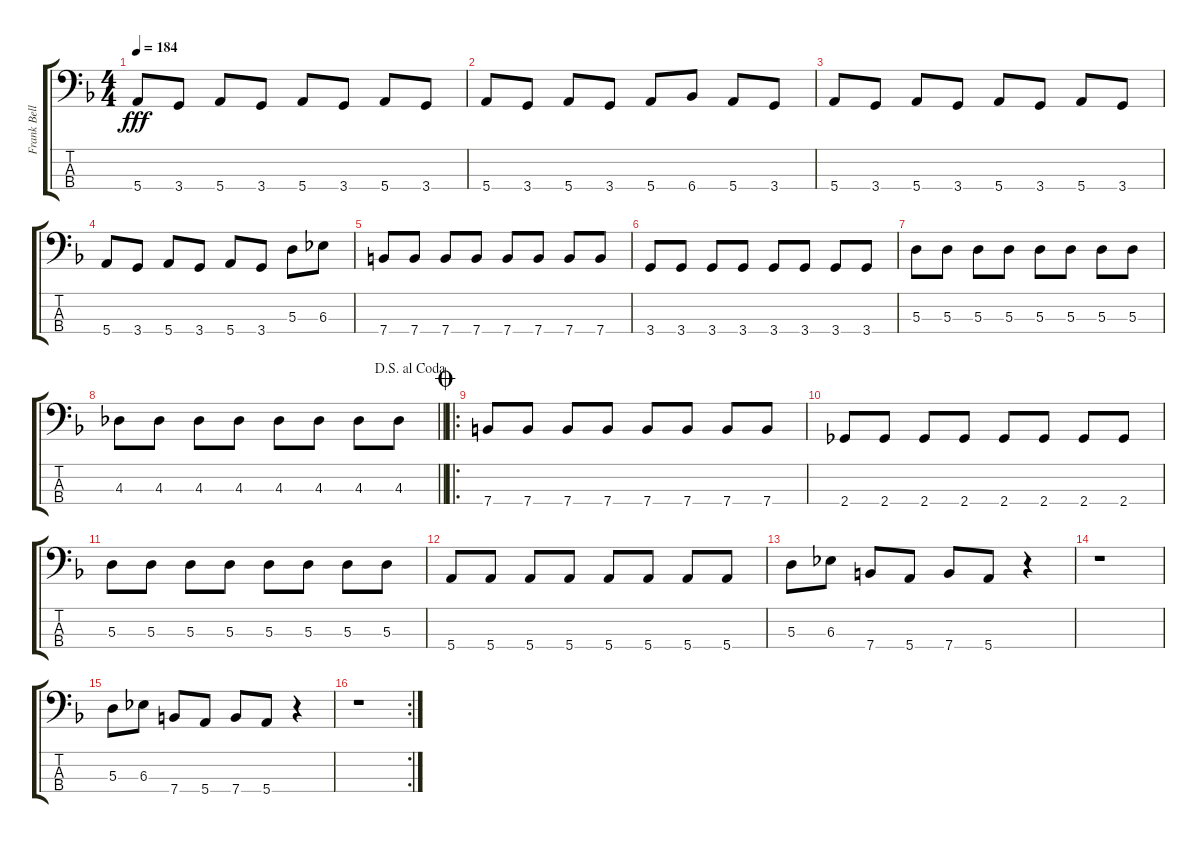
\track ("Frank Bello" "Frank Bell") {instrument electricbasspick}
\staff {score tabs}
\tuning (G2 D2 A1 E1) {hide}
\ts (4 4)
\tempo 184
\clef f4
\ks f
5.4.8{dy fff} 3.4.8 5.4.8 3.4.8 5.4.8 3.4.8 5.4.8 3.4.8 |
5.4.8 3.4.8 5.4.8 3.4.8 5.4.8 6.4.8 5.4.8 3.4.8 |
5.4.8 3.4.8 5.4.8 3.4.8 5.4.8 3.4.8 5.4.8 3.4.8 |
5.4.8 3.4.8 5.4.8 3.4.8 5.4.8 3.4.8 5.3.8 6.3.8 |
7.4.8 7.4.8 7.4.8 7.4.8 7.4.8 7.4.8 7.4.8 7.4.8 |
3.4.8 3.4.8 3.4.8 3.4.8 3.4.8 3.4.8 3.4.8 3.4.8 |
5.3.8 5.3.8 5.3.8 5.3.8 5.3.8 5.3.8 5.3.8 5.3.8 |
\jump dalsegnoalcoda
\barLineRight lightlight
4.3.8 4.3.8 4.3.8 4.3.8 4.3.8 4.3.8 4.3.8 4.3.8 |
\ro
\jump coda
7.4.8 7.4.8 7.4.8 7.4.8 7.4.8 7.4.8 7.4.8 7.4.8 |
2.4.8 2.4.8 2.4.8 2.4.8 2.4.8 2.4.8 2.4.8 2.4.8 |
5.3.8 5.3.8 5.3.8 5.3.8 5.3.8 5.3.8 5.3.8 5.3.8 |
5.4.8 5.4.8 5.4.8 5.4.8 5.4.8 5.4.8 5.4.8 5.4.8 |
5.3.8 6.3.8 7.4.8 5.4.8 7.4.8 5.4.8 r.4 |
r.1 |
5.3.8 6.3.8 7.4.8 5.4.8 7.4.8 5.4.8 r.4 |
\rc 2
r.1
